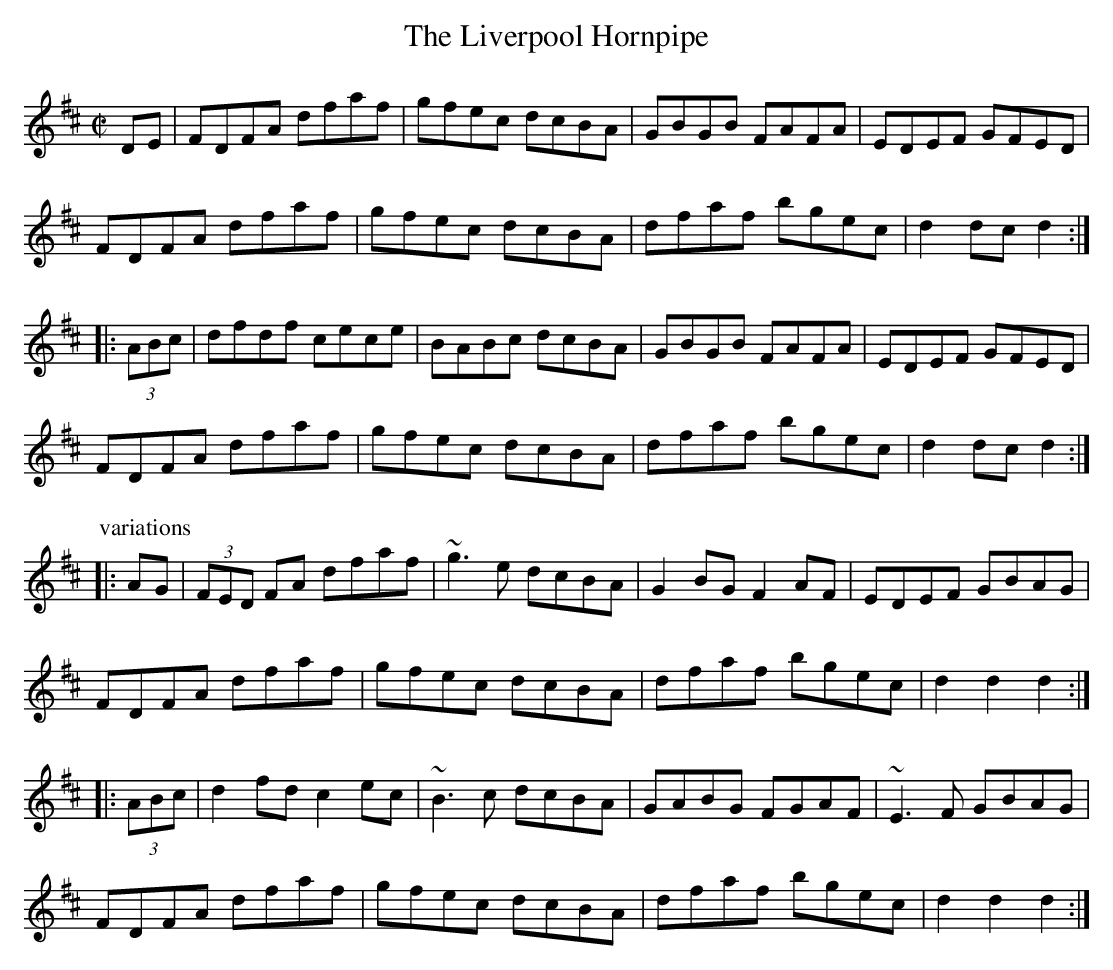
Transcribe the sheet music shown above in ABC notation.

X:1
T:Liverpool Hornpipe, The
M:C|
L:1/8
K:D
DE | FDFA dfaf | gfec dcBA | GBGB FAFA | EDEF GFED |
FDFA dfaf | gfec dcBA | dfaf bgec | d2dc d2 :|
|: (3ABc | dfdf cece | BABc dcBA | GBGB FAFA | EDEF GFED |
FDFA dfaf | gfec dcBA | dfaf bgec | d2dc d2 :|
P:variations
|: AG | (3FED FA dfaf | ~g3e dcBA | G2BG F2AF | EDEF GBAG |
FDFA dfaf | gfec dcBA | dfaf bgec | d2d2 d2 :|
|: (3ABc | d2fd c2ec | ~B3c dcBA | GABG FGAF | ~E3F GBAG |
FDFA dfaf | gfec dcBA | dfaf bgec | d2d2 d2 :|
